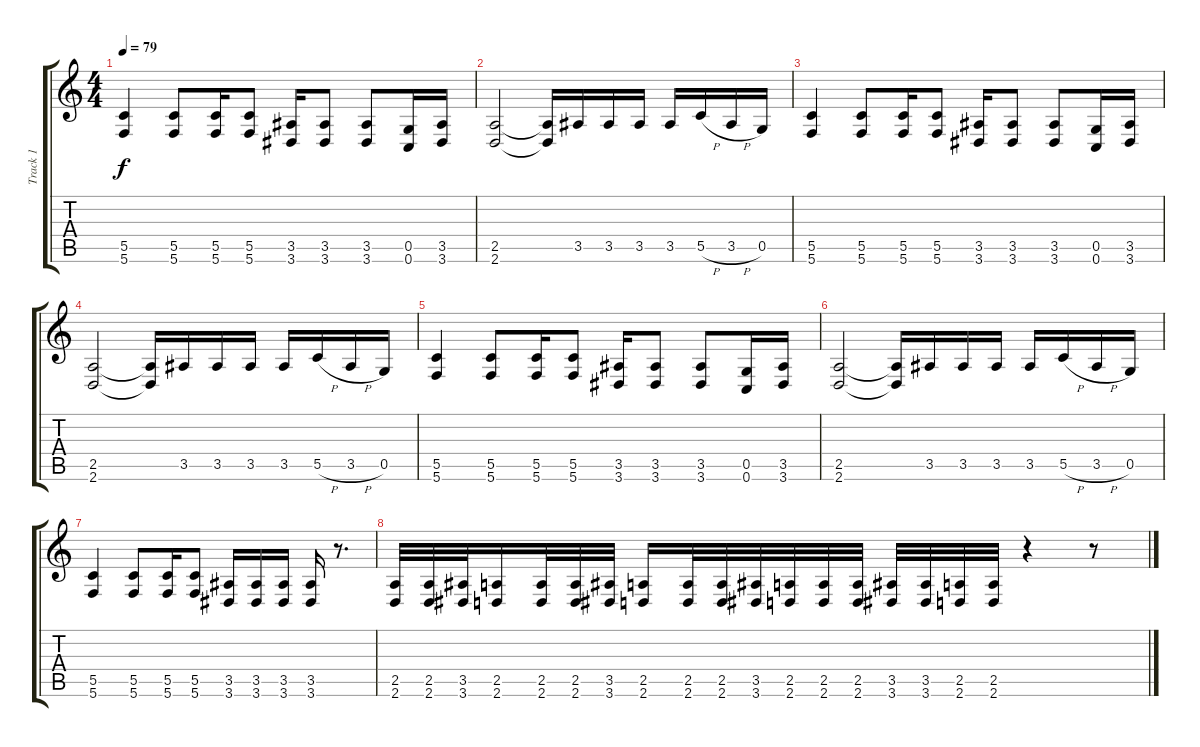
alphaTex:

\track ("Track 1" "Track 1") {instrument overdrivenguitar}
\staff {score tabs}
\tuning (D4 A3 F3 C3 G2 C2) {hide}
\ts (4 4)
\tempo 79
\clef g2
\ks c
(5.5 5.6).4{dy f} (5.5 5.6).8 (5.5 5.6).16 (5.5 5.6).8 (3.5 3.6).16 (3.5 3.6).8 (3.5 3.6).8 (0.5 0.6).16 (3.5 3.6).16 |
(2.5 2.6).2 (2.5{t} 2.6{t}).16 3.5.16 3.5.16 3.5.16 3.5.16 5.5{h}.16 3.5{h}.16 0.5.16 |
(5.5 5.6).4 (5.5 5.6).8 (5.5 5.6).16 (5.5 5.6).8 (3.5 3.6).16 (3.5 3.6).8 (3.5 3.6).8 (0.5 0.6).16 (3.5 3.6).16 |
(2.5 2.6).2 (2.5{t} 2.6{t}).16 3.5.16 3.5.16 3.5.16 3.5.16 5.5{h}.16 3.5{h}.16 0.5.16 |
(5.5 5.6).4 (5.5 5.6).8 (5.5 5.6).16 (5.5 5.6).8 (3.5 3.6).16 (3.5 3.6).8 (3.5 3.6).8 (0.5 0.6).16 (3.5 3.6).16 |
(2.5 2.6).2 (2.5{t} 2.6{t}).16 3.5.16 3.5.16 3.5.16 3.5.16 5.5{h}.16 3.5{h}.16 0.5.16 |
(5.5 5.6).4 (5.5 5.6).8 (5.5 5.6).16 (5.5 5.6).8 (3.5 3.6).16 (3.5 3.6).16 (3.5 3.6).16 (3.5 3.6).16 r.8{d} |
(2.5 2.6).32 (2.5 2.6).32 (3.5 3.6).32 (2.5 2.6).16 (2.5 2.6).32 (2.5 2.6).32 (3.5 3.6).32 (2.5 2.6).16 (2.5 2.6).32 (2.5 2.6).32 (3.5 3.6).32 (2.5 2.6).32 (2.5 2.6).32 (2.5 2.6).32 (3.5 3.6).32 (3.5 3.6).32 (2.5 2.6).32 (2.5 2.6).32 r.4 r.8
